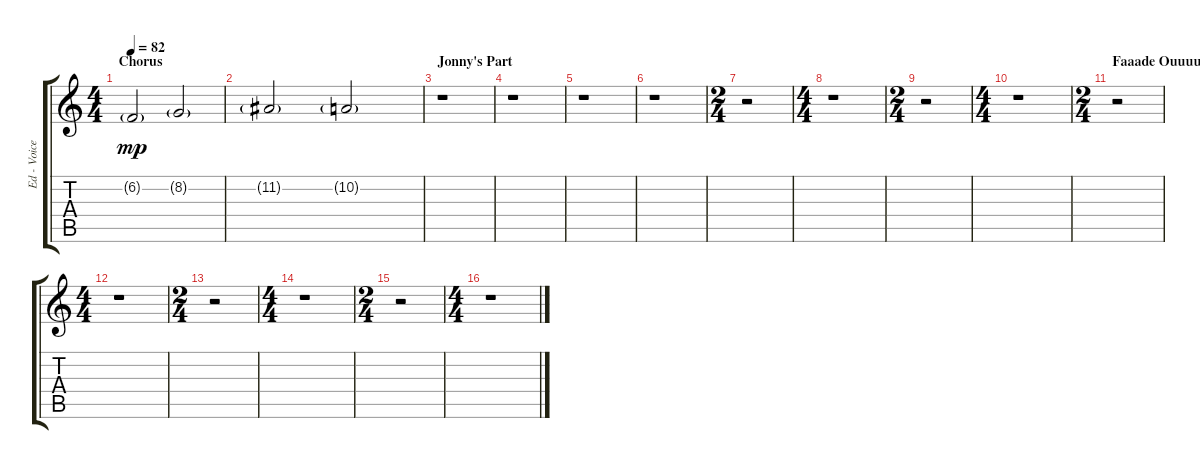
\track ("Ed - Voice" "Ed - Voice") {instrument flute}
\staff {score tabs}
\tuning (E4 B3 G3 D3 A2 E2) {hide}
\ts (4 4)
\section ("" "Chorus")
\tempo 82
\clef g2
\ks c
6.2{g}.2{dy mp} 8.2{g}.2 |
11.2{g}.2 10.2{g}.2 |
\section ("" "Jonny's Part")
r.1 |
r.1 |
r.1 |
r.1 |
\ts (2 4)
r.2 |
\ts (4 4)
r.1 |
\ts (2 4)
r.2 |
\ts (4 4)
r.1 |
\ts (2 4)
\section ("" "Faaade Ouuuut")
r.2 |
\ts (4 4)
r.1 |
\ts (2 4)
r.2 |
\ts (4 4)
r.1 |
\ts (2 4)
r.2 |
\ts (4 4)
r.1
